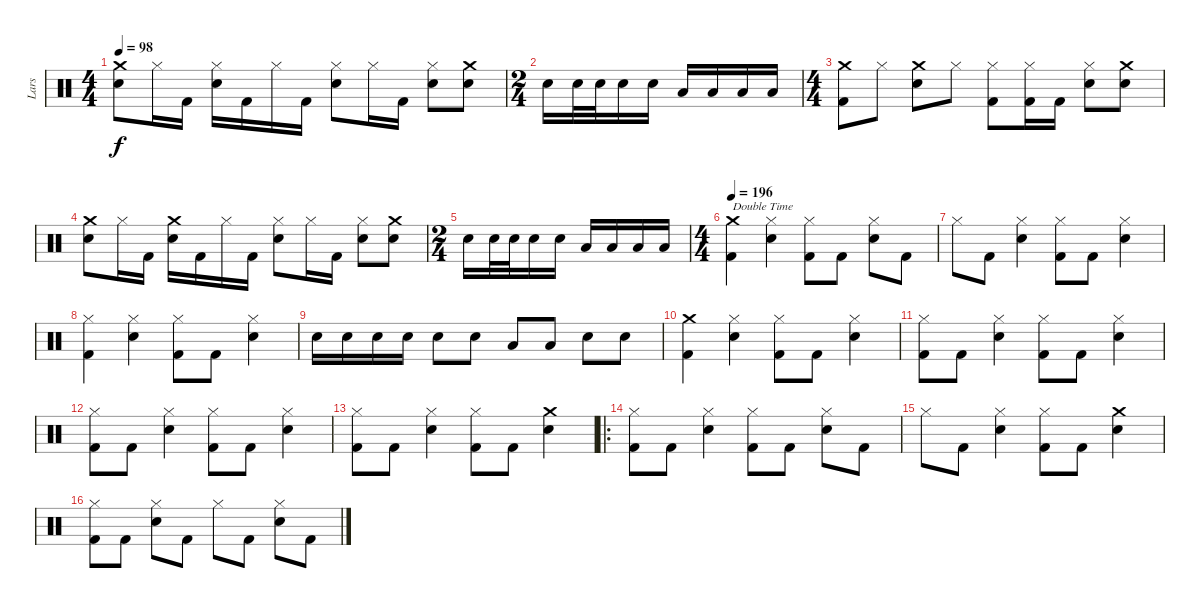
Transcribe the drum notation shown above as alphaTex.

\track ("Lars" "Lars") {instrument percussion}
\staff {score}
\articulation defaults
\ts (4 4)
\tempo 98
\clef neutral
\ks c
("Snare (hit) 2" "Crash medium (hit)").8{dy f} "Hi-Hat (closed)".16 "Kick (hit) 2".16 ("Snare (hit) 2" "Hi-Hat (closed)").16 "Kick (hit) 2".16 "Hi-Hat (closed)".16 "Kick (hit) 2".16 ("Hi-Hat (closed)" "Snare (hit) 2").8 "Hi-Hat (closed)".16 "Kick (hit) 2".16 ("Snare (hit) 2" "Hi-Hat (closed)").8 ("Crash medium (hit)" "Snare (hit) 2").8 |
\ts (2 4)
"Snare (hit) 2".16 "Snare (hit) 2".32 "Snare (hit) 2".32 "Snare (hit) 2".16 "Snare (hit) 2".16 "Low Tom (hit)".16 "Low Tom (hit)".16 "Low Tom (hit)".16 "Low Tom (hit)".16 |
\ts (4 4)
("Kick (hit) 2" "Crash medium (hit)").8 "Hi-Hat (closed)".8 ("Crash medium (hit)" "Snare (hit) 2").8 "Hi-Hat (closed)".8 ("Kick (hit) 2" "Hi-Hat (closed)").8 ("Kick (hit) 2" "Hi-Hat (closed)").16 "Kick (hit) 2".16 ("Snare (hit) 2" "Hi-Hat (closed)").8 ("Crash medium (hit)" "Snare (hit) 2").8 |
("Snare (hit) 2" "Crash medium (hit)").8 "Hi-Hat (closed)".16 "Kick (hit) 2".16 ("Snare (hit) 2" "Crash medium (hit)").16 "Kick (hit) 2".16 "Hi-Hat (closed)".16 "Kick (hit) 2".16 ("Snare (hit) 2" "Hi-Hat (closed)").8 "Hi-Hat (closed)".16 "Kick (hit) 2".16 ("Snare (hit) 2" "Hi-Hat (closed)").8 ("Crash medium (hit)" "Snare (hit) 2").8 |
\ts (2 4)
"Snare (hit) 2".16 "Snare (hit) 2".32 "Snare (hit) 2".32 "Snare (hit) 2".16 "Snare (hit) 2".16 "Low Tom (hit)".16 "Low Tom (hit)".16 "Low Tom (hit)".16 "Low Tom (hit)".16 |
\ts (4 4)
\tempo 196
("Kick (hit) 2" "Crash medium (hit)").4{txt "Double Time"} ("Hi-Hat (closed)" "Snare (hit) 2").4 ("Kick (hit) 2" "Hi-Hat (closed)").8 "Kick (hit) 2".8 ("Snare (hit) 2" "Hi-Hat (closed)").8 "Kick (hit) 2".8 |
"Hi-Hat (closed)".8 "Kick (hit) 2".8 ("Snare (hit) 2" "Hi-Hat (closed)").4 ("Kick (hit) 2" "Hi-Hat (closed)").8 "Kick (hit) 2".8 ("Snare (hit) 2" "Hi-Hat (closed)").4 |
("Hi-Hat (closed)" "Kick (hit) 2").4 ("Snare (hit) 2" "Hi-Hat (closed)").4 ("Kick (hit) 2" "Hi-Hat (closed)").8 "Kick (hit) 2".8 ("Snare (hit) 2" "Hi-Hat (closed)").4 |
"Snare (hit) 2".16 "Snare (hit) 2".16 "Snare (hit) 2".16 "Snare (hit) 2".16 "Snare (hit) 2".8 "Snare (hit) 2".8 "Low Tom (hit)".8 "Low Tom (hit)".8 "Snare (hit) 2".8 "Snare (hit) 2".8 |
("Kick (hit) 2" "Crash medium (hit)").4 ("Hi-Hat (closed)" "Snare (hit) 2").4 ("Kick (hit) 2" "Hi-Hat (closed)").8 "Kick (hit) 2".8 ("Snare (hit) 2" "Hi-Hat (closed)").4 |
("Hi-Hat (closed)" "Kick (hit) 2").8 "Kick (hit) 2".8 ("Snare (hit) 2" "Hi-Hat (closed)").4 ("Hi-Hat (closed)" "Kick (hit) 2").8 "Kick (hit) 2".8 ("Snare (hit) 2" "Hi-Hat (closed)").4 |
("Hi-Hat (closed)" "Kick (hit) 2").8 "Kick (hit) 2".8 ("Snare (hit) 2" "Hi-Hat (closed)").4 ("Hi-Hat (closed)" "Kick (hit) 2").8 "Kick (hit) 2".8 ("Snare (hit) 2" "Hi-Hat (closed)").4 |
("Hi-Hat (closed)" "Kick (hit) 2").8 "Kick (hit) 2".8 ("Snare (hit) 2" "Hi-Hat (closed)").4 ("Hi-Hat (closed)" "Kick (hit) 2").8 "Kick (hit) 2".8 ("Crash medium (hit)" "Snare (hit) 2").4 |
\ro
("Kick (hit) 2" "Hi-Hat (closed)").8 "Kick (hit) 2".8 ("Snare (hit) 2" "Hi-Hat (closed)").4 ("Kick (hit) 2" "Hi-Hat (closed)").8 "Kick (hit) 2".8 ("Snare (hit) 2" "Hi-Hat (closed)").8 "Kick (hit) 2".8 |
"Hi-Hat (closed)".8 "Kick (hit) 2".8 ("Snare (hit) 2" "Hi-Hat (closed)").4 ("Hi-Hat (closed)" "Kick (hit) 2").8 "Kick (hit) 2".8 ("Crash medium (hit)" "Snare (hit) 2").4 |
("Kick (hit) 2" "Hi-Hat (closed)").8 "Kick (hit) 2".8 ("Snare (hit) 2" "Hi-Hat (closed)").8 "Kick (hit) 2".8 "Hi-Hat (closed)".8 "Kick (hit) 2".8 ("Snare (hit) 2" "Hi-Hat (closed)").8 "Kick (hit) 2".8
